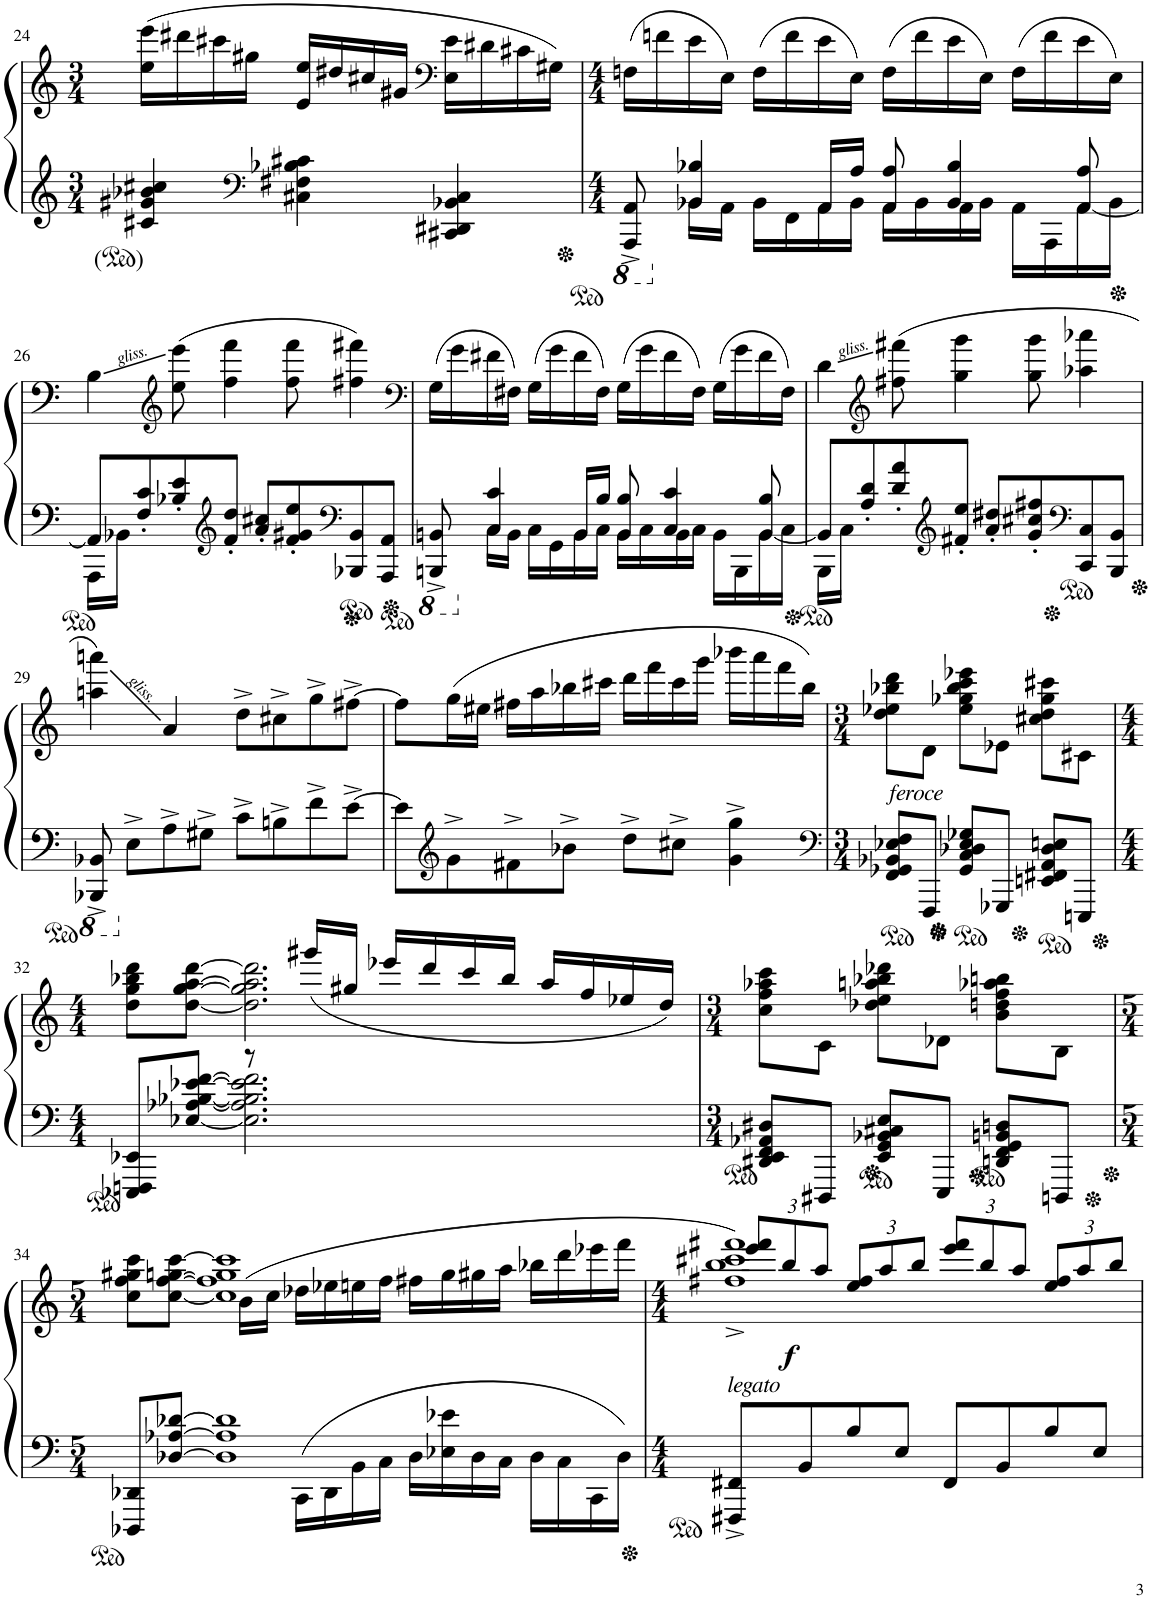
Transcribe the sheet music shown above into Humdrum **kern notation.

**kern	**kern	**dynam
*part1	*part1	*part1
*staff2	*staff1	*staff1/2
*I"Piano	*	*
*I'Pno.	*	*
!!LO:PB:g=z
*clefG2	*clefG2	*
*k[]	*k[]	*
*M3/4	*M3/4	*
=24	=24	=24
4c#X/ 4g#X/ 4b-X/ 4cc#X/	(16ee\ 16eee\LL	.
.	16ddd#X\	.
.	16ccc#X\	.
.	16gg#X\JJ	.
*clefF4	*	*
4C#X\ 4F#X\ 4B-X\ 4c#X\	16e/ 16ee/LL	.
.	16dd#X/	.
.	16cc#X/	.
.	16g#X/JJ	.
*	*clefF4	*
4CC#X/ 4DD#X/ 4BB-X/ 4C#/	16E\ 16e\LL	.
.	16d#X\	.
.	16c#X\	.
.	16G#X\JJ)	.
=25	=25	=25
*M4/4	*M4/4	*
*8ba	*	*
*^	*	*
8AAAA/^< 8AAA/^<	8ryy	(16Fn\LL	.
.	.	16fn\	.
*X8ba	*	*	*
4BB-X/ 4B-X/	16BB-\LL	16e\	.
.	16AA\JJ	16E\JJ)	.
.	16BB-\LL	(16F\LL	.
.	16FF\	16f\	.
16AA/LL	16AA\	16e\	.
16A/JJ	16BB-\JJ	16E\JJ)	.
8AA/ 8A/	16AA\LL	(16F\LL	.
.	16BB-\	16f\	.
4BB-/ 4B-/	16AA\	16e\	.
.	16BB-\JJ	16E\JJ)	.
.	16AA\LL	(16F\LL	.
.	16AAA\	16f\	.
[<8AA/ 8A/	16AA\	16e\	.
.	16BB-\JJ	16E\JJ)	.
!!LO:LB:g=z
=26	=26	=26	=26
8AA/L]	16AAA\LL	4B\	.
.	16BB-X\JJ	.	.
8F/'< 8c/'<	8ryy	.	.
*	*	*clefG2	*
8B-X/'< 8e/'<	4ryy	(8ee\ 8eee\	.
*clefG2	*	*	*
8f/'< 8dd/'<J	.	4ff\ 4fff\	.
8a/'< 8cc#X/'<L	2ryy	.	.
8f/'< 8g#X/'< 8ee/'<	.	8ff\ 8fff\	.
*clefF4	*	*	*
8BBB-X/ 8BB-/	.	4ff#X\ 4fff#X\)	.
8AAA/ 8AA/J	.	.	.
=27	=27	=27	=27
*	*	*clefF4	*
*8ba	*	*	*
8BBBBn/^< 8BBBn/^<	8ryy	(16G\LL	.
.	.	16g\	.
*X8ba	*	*	*
4C/ 4c/	16C\LL	16f#X\	.
.	16BB\JJ	16F#X\JJ)	.
.	16C\LL	(16G\LL	.
.	16GG\	16g\	.
16BB/LL	16BB\	16f#\	.
16B/JJ	16C\JJ	16F#\JJ)	.
8BB/ 8B/	16BB\LL	(16G\LL	.
.	16C\	16g\	.
4C/ 4c/	16BB\	16f#\	.
.	16C\JJ	16F#\JJ)	.
.	16BB\LL	(16G\LL	.
.	16BBB\	16g\	.
[<8BB/ 8B/	16BB\	16f#\	.
.	16C\JJ	16F#\JJ)	.
=28	=28	=28	=28
8BB/L]	16BBB\LL	4d\	.
.	16C\JJ	.	.
8A/'< 8d/'<	8ryy	.	.
*	*	*clefG2	*
8d/'< 8a/'<	4ryy	(8ff#X\ 8fff#X\	.
*clefG2	*	*	*
8f#X/'< 8ee/'<J	.	4gg\ 4ggg\	.
8a/'< 8dd#X/'<L	2ryy	.	.
8g/'< 8cc#X/'< 8ff#X/'<	.	8gg\ 8ggg\	.
*clefF4	*	*	*
8CC/ 8C/	.	4aa-X\ 4aaa-X\	.
8BBB/ 8BB/J	.	.	.
*v	*v	*	*
!!LO:LB:g=z
=29	=29	=29
*8ba	*	*
8BBBB-X/^< 8BBB-X/^<	4aan\ 4aaan\)	.
*X8ba	*	*
8E^\L	.	.
8A^\	4a/	.
8G#X^\J	.	.
8c^\L	8dd^\L	.
8Bn^\	8cc#X^\	.
8f^\	8gg^\	.
[8e^\J	[8ff#X^\J	.
=30	=30	=30
8e\L]	8ff#\L]	.
*clefG2	*	*
8g^\	(16gg\L	.
.	16ee#X\JJ	.
8f#X^\	16ff#X\LL	.
.	16aa\	.
8b-X^\J	16bb-X\	.
.	16ccc#X\JJ	.
8dd^\L	16ddd\LL	.
.	16fff\	.
8cc#X^\J	16ccc#\	.
.	16ggg\JJ	.
4g\^ 4gg\^	16bbb-X\LL	.
.	16aaa\	.
.	16fff\	.
.	16bb-\JJ)	.
=31	=31	=31
*clefF4	*	*
*M3/4	*M3/4	*
!	!LO:TX:b:i:t=feroce	!
8FF/ 8GG-X/ 8BB-X/ 8E-X/ 8F/L	8dd\ 8ee-X\ 8bb-X\ 8ddd\L	.
8FFF/J	8d\J	.
8GG-/ 8C/ 8D-X/ 8E-/ 8G-X/L	8ee-\ 8gg-X\ 8bb-\ 8ccc\ 8eee-X\L	.
8GGG-X/J	8e-X\J	.
8EEn/ 8FF#X/ 8AA/ 8D-/ 8En/L	8cc#X\ 8dd\ 8gg-\ 8ccc#X\L	.
8EEEn/J	8c#X\J	.
!!LO:LB:g=z
=32	=32	=32
*M4/4	*M4/4	*
*	*^	*
8EEE-X/ 8FFFn/ 8EE-X/L	8dd\ 8gg\ 8bb-X\ 8ddd\L	4ryy	.
[8E-X/ [8A-X/ [8B-X/ [8e-X/ [8f/J	[8dd\ [>8gg\ [>8aa\ [>8ddd\J	.	.
2.E-\] 2.A-\] 2.B-\] 2.e-\] 2.f\]	2.dd\] 2.gg\] 2.aa\] 2.ddd\]	8r	.
.	.	(16ggg#X/LL	.
.	.	16gg#X/JJ	.
.	.	16eee-X/LL	.
.	.	16ddd/	.
.	.	16ccc/	.
.	.	16bb-/JJ	.
.	.	16aa/LL	.
.	.	16ff/	.
.	.	16ee-X/	.
.	.	16dd/JJ)	.
*	*v	*v	*
=33	=33	=33
*M3/4	*M3/4	*
8DD#X/ 8EE/ 8FF/ 8AA-X/ 8D#X/L	8cc\ 8ff\ 8aa-X\ 8ccc\L	.
8DDD#X/J	8c\J	.
8EE/ 8GG/ 8BB-X/ 8C#X/ 8E/L	8dd-X\ 8ee\ 8aan\ 8bb-X\ 8ddd-X\L	.
8EEE/J	8d-X\J	.
8DDn/ 8FF/ 8GG/ 8BBn/ 8Dn/L	8b\ 8ddn\ 8ff\ 8aa-X\ 8bbn\L	.
8DDDn/J	8B\J	.
!!LO:LB:g=z
=34	=34	=34
*M5/4	*M5/4	*
*^	*^	*
8DDD-X/ 8DD-X/L	2ryy	8cc\ 8ff\ 8gg#X\ 8ccc\L	4ryy	.
[8D-X/ [8A-X/ [8d-X/J	.	[8cc\ [>8ff\ [>8ggn\ [>8ccc\J	.	.
1D-] 1A-] 1d-]	.	1cc] 1ff] 1gg] 1ccc]	8ryy	.
.	.	.	(>16b\LL	.
.	.	.	16cc\JJ	.
.	16CC\LL	.	16dd-X\LL	.
.	16DD-\	.	16ee-X\	.
.	16BB\	.	16een\	.
.	16C\JJ	.	16ff\JJ	.
.	16D-\LL	.	16ff#X\LL	.
.	16E-X\ 16e-X\	.	16gg\	.
.	16D-\	.	16gg#X\	.
.	16C\JJ	.	16aa\JJ	.
.	16D-\LL	.	16bb-X\LL	.
.	16C\	.	16ddd\	.
.	16CC\	.	16eee-X\	.
.	16D-\JJ	.	16fff\JJ	.
*v	*v	*	*	*
=35	=35	=35	=35
*M4/4	*M4/4	*	*
*	*Xbrackettup	*	*
*^	*	*	*
!	!	!LO:TX:b:i:t=legato	!	!
*v	*v	*	*	*
8FFF#X/^ 8FF#X/^L	12eee/ 12fff#X/L	1ff#X^ 1bb^ 1ccc#X^ 1fff#^)	.
!	!	!	!LO:DY:b
.	12bb/	.	f
8BB/	.	.	.
.	12aa/J	.	.
8B/	12ee/ 12ff#/L	.	.
.	12aa/	.	.
8E/J	.	.	.
.	12bb/J	.	.
8FF#/L	12eee/ 12fff#/L	.	.
.	12bb/	.	.
8BB/	.	.	.
.	12aa/J	.	.
8B/	12ee/ 12ff#/L	.	.
.	12aa/	.	.
8E/J	.	.	.
.	12bb/J	.	.
*	*v	*v	*
=	=	=
*-	*-	*-
